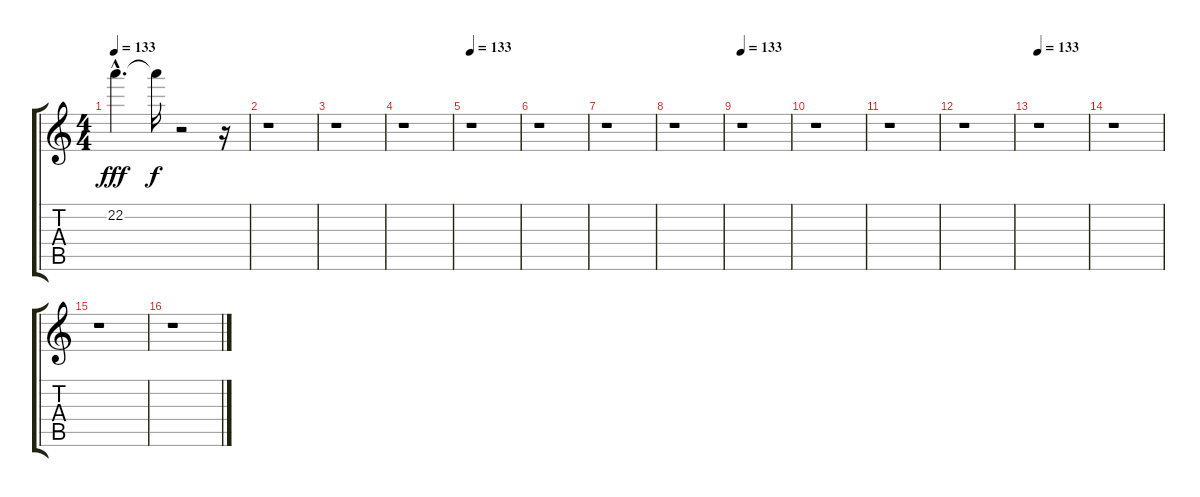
\track "" {instrument electricbassfinger}
\staff {score tabs}
\tuning (E4 B3 G3 D3 A2 E2) {hide}
\ts (4 4)
\tempo 133
\clef g2
\ks c
22.2{hac}.4{d dy fff} 22.2{t}.16{dy f} r.2 r.16 |
r.1 |
r.1 |
r.1 |
\tempo 133
r.1 |
r.1 |
r.1 |
r.1 |
\tempo 133
r.1 |
r.1 |
r.1 |
r.1 |
\tempo 133
r.1 |
r.1 |
r.1 |
r.1
